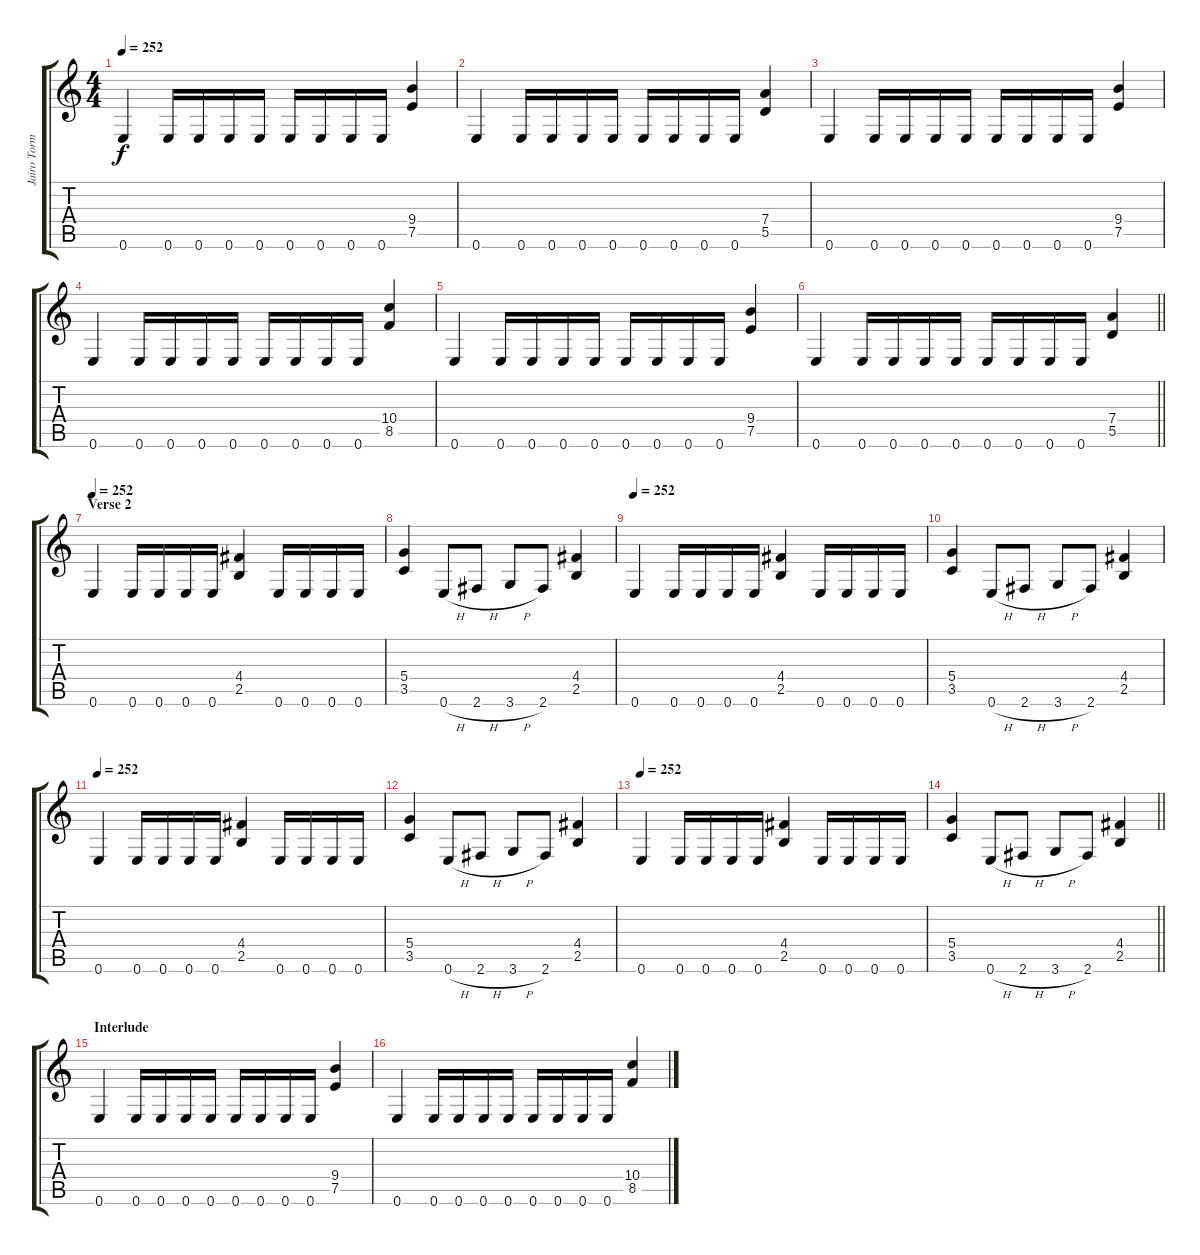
\track ("Jairo Tormentor" "Jairo Torm") {instrument overdrivenguitar}
\staff {score tabs}
\tuning (E4 B3 G3 D3 A2 E2) {hide}
\ts (4 4)
\tempo 252
\clef g2
\ks c
0.6.4{dy f} 0.6.16 0.6.16 0.6.16 0.6.16 0.6.16 0.6.16 0.6.16 0.6.16 (9.4 7.5).4 |
0.6.4 0.6.16 0.6.16 0.6.16 0.6.16 0.6.16 0.6.16 0.6.16 0.6.16 (7.4 5.5).4 |
0.6.4 0.6.16 0.6.16 0.6.16 0.6.16 0.6.16 0.6.16 0.6.16 0.6.16 (9.4 7.5).4 |
0.6.4 0.6.16 0.6.16 0.6.16 0.6.16 0.6.16 0.6.16 0.6.16 0.6.16 (10.4 8.5).4 |
0.6.4 0.6.16 0.6.16 0.6.16 0.6.16 0.6.16 0.6.16 0.6.16 0.6.16 (9.4 7.5).4 |
\barLineRight lightlight
0.6.4 0.6.16 0.6.16 0.6.16 0.6.16 0.6.16 0.6.16 0.6.16 0.6.16 (7.4 5.5).4 |
\section ("" "Verse 2")
\tempo 252
0.6.4 0.6.16 0.6.16 0.6.16 0.6.16 (4.4 2.5).4 0.6.16 0.6.16 0.6.16 0.6.16 |
(5.4 3.5).4 0.6{h}.8 2.6{h}.8 3.6{h}.8 2.6.8 (4.4 2.5).4 |
\tempo 252
0.6.4 0.6.16 0.6.16 0.6.16 0.6.16 (4.4 2.5).4 0.6.16 0.6.16 0.6.16 0.6.16 |
(5.4 3.5).4 0.6{h}.8 2.6{h}.8 3.6{h}.8 2.6.8 (4.4 2.5).4 |
\tempo 252
0.6.4 0.6.16 0.6.16 0.6.16 0.6.16 (4.4 2.5).4 0.6.16 0.6.16 0.6.16 0.6.16 |
(5.4 3.5).4 0.6{h}.8 2.6{h}.8 3.6{h}.8 2.6.8 (4.4 2.5).4 |
\tempo 252
0.6.4 0.6.16 0.6.16 0.6.16 0.6.16 (4.4 2.5).4 0.6.16 0.6.16 0.6.16 0.6.16 |
\barLineRight lightlight
(5.4 3.5).4 0.6{h}.8 2.6{h}.8 3.6{h}.8 2.6.8 (4.4 2.5).4 |
\section ("" "Interlude")
0.6.4 0.6.16 0.6.16 0.6.16 0.6.16 0.6.16 0.6.16 0.6.16 0.6.16 (9.4 7.5).4 |
0.6.4 0.6.16 0.6.16 0.6.16 0.6.16 0.6.16 0.6.16 0.6.16 0.6.16 (10.4 8.5).4
